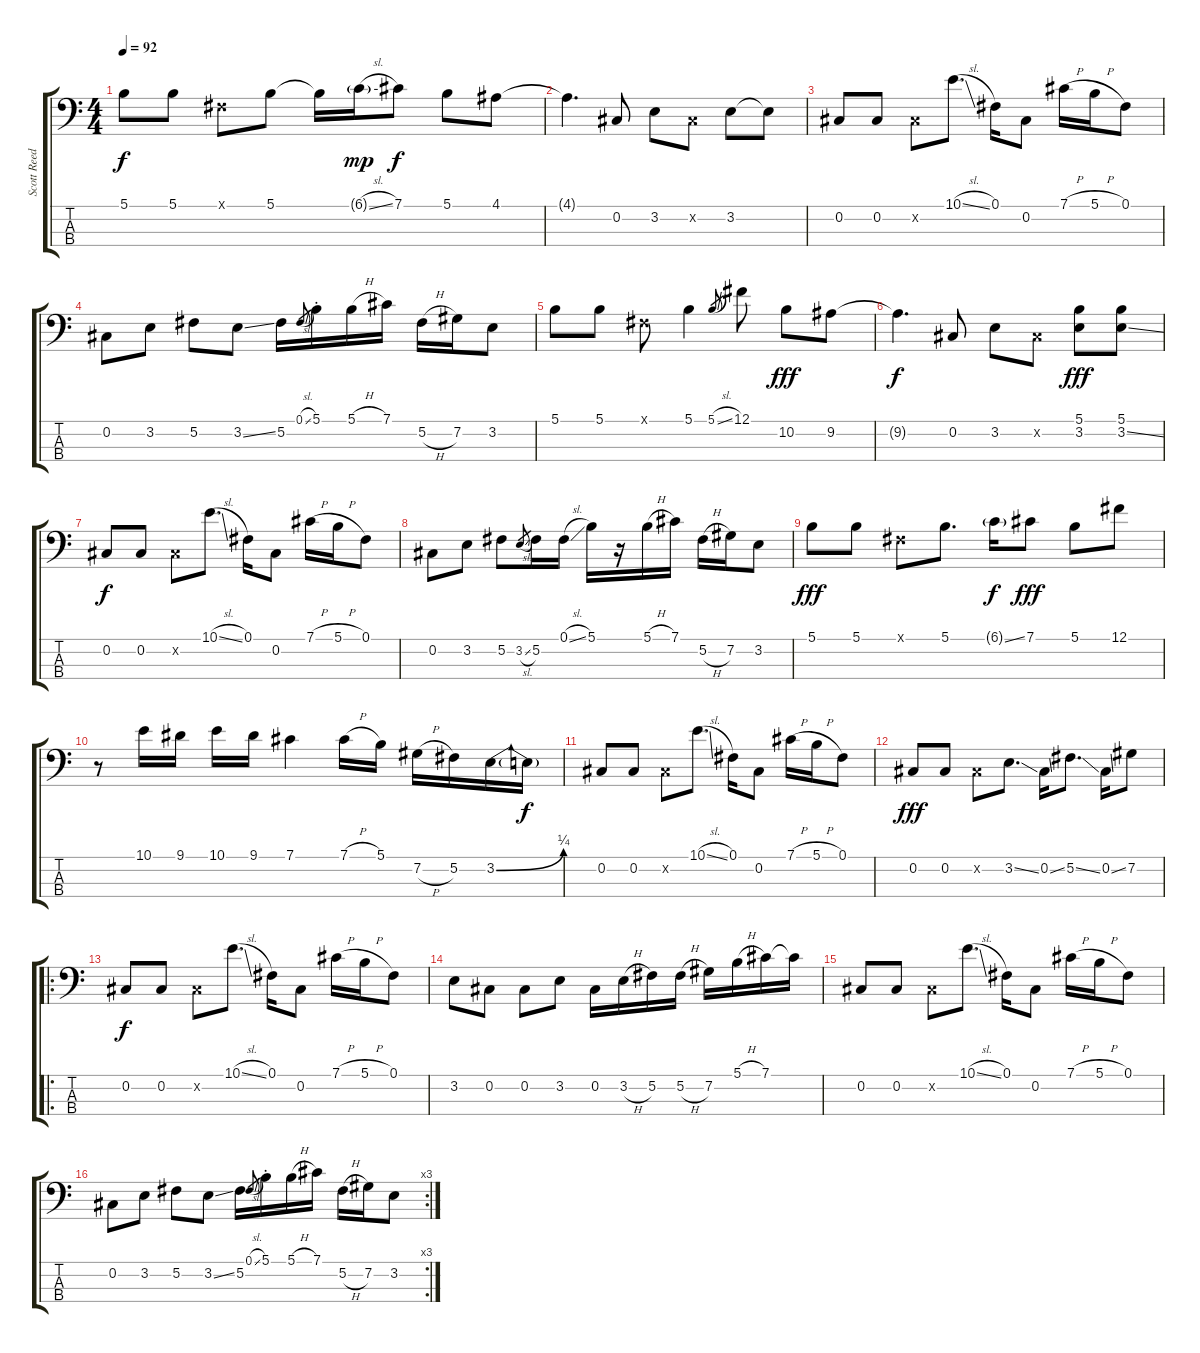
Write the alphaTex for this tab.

\track ("Scott Reeder - Bass" "Scott Reed") {instrument acousticbass}
\staff {score tabs}
\tuning (Gb2 Db2 A1 E1) {hide}
\ts (4 4)
\tempo 92
\clef f4
\ks c
5.1.8{dy f} 5.1.8 0.1{x}.8 5.1.8 5.1{t}.16 6.1{sl g}.16{dy mp} 7.1.8{dy f} 5.1.8 4.1.8 |
4.1{t}.4{d} 0.2.8 3.2.8 0.2{x}.8 3.2.8 3.2{t}.8 |
0.2.8 0.2.8 0.2{x}.8 10.1{sl}.8{d} 0.1.16 0.2.8 7.1{h}.16 5.1{h}.16 0.1.8 |
0.2.8 3.2.8 5.2.8 3.2{ss}.8 5.2.16 0.1{sl}.8{gr} 5.1{st}.16 5.1{h}.16 7.1.16 5.2{h}.16 7.2.16 3.2.8 |
5.1.8 5.1.8 0.1{x}.8 5.1.4 5.1{sl}.8{gr} 12.1.8 10.2.8{dy fff} 9.2.8 |
9.2{t}.4{d dy f} 0.2.8 3.2.8 0.2{x}.8 (5.1 3.2).8{dy fff} (5.1 3.2{ss}).8 |
0.2.8{dy f} 0.2.8 0.2{x}.8 10.1{sl}.8{d} 0.1.16 0.2.8 7.1{h}.16 5.1{h}.16 0.1.8 |
0.2.8 3.2.8 5.2.8 3.2{sl}.8{gr} 5.2.16 0.1{sl}.16 5.1.16 r.16 5.1{h}.16 7.1.16 5.2{h}.16 7.2.16 3.2.8 |
5.1.8{dy fff} 5.1.8 0.1{x}.8 5.1.8{d} 6.1{ss g}.16{dy f} 7.1.8{dy fff} 5.1.8 12.1.8 |
r.8 10.1.16 9.1.16 10.1.16 9.1.16 7.1.4 7.1{h}.16 5.1.16 7.2{h}.16 5.2.16 3.2{be (bend 0 0 60 1)}.16 3.2{t}.16{dy f} |
0.2.8 0.2.8 0.2{x}.8 10.1{sl}.8{d} 0.1.16 0.2.8 7.1{h}.16 5.1{h}.16 0.1.8 |
0.2.8{dy fff} 0.2.8 0.2{x}.8 3.2{ss}.8{d} 0.2{ss}.16 5.2{ss}.8{d} 0.2{ss}.16 7.2.8 |
\ro
0.2.8{dy f} 0.2.8 0.2{x}.8 10.1{sl}.8{d} 0.1.16 0.2.8 7.1{h}.16 5.1{h}.16 0.1.8 |
3.2.8 0.2.8 0.2.8 3.2.8 0.2.16 3.2{h}.16 5.2.16 5.2{h}.16 7.2.16 5.1{h}.16 7.1.16 7.1{t}.16 |
0.2.8 0.2.8 0.2{x}.8 10.1{sl}.8{d} 0.1.16 0.2.8 7.1{h}.16 5.1{h}.16 0.1.8 |
\rc 3
0.2.8 3.2.8 5.2.8 3.2{ss}.8 5.2.16 0.1{sl}.8{gr} 5.1{st}.16 5.1{h}.16 7.1.16 5.2{h}.16 7.2.16 3.2.8
